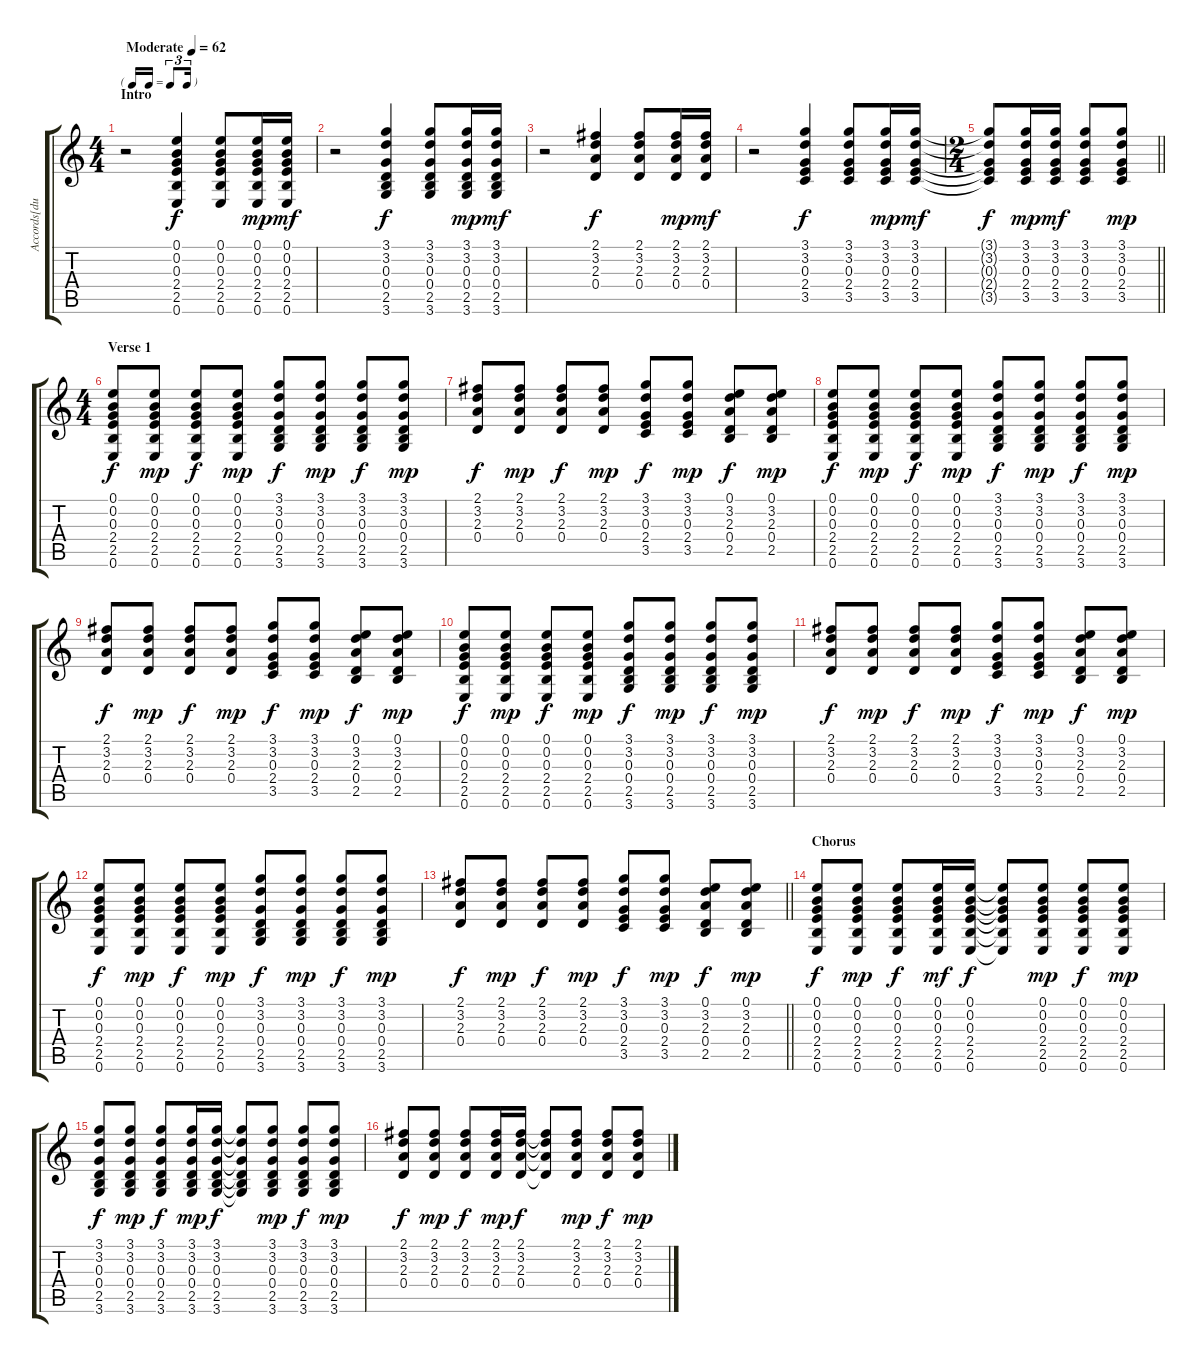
\track ("Accords[dub]" "Accords[du") {instrument acousticguitarsteel}
\staff {score tabs}
\tuning (E4 B3 G3 D3 A2 E2) {hide}
\ts (4 4)
\tf triplet16th
\section ("" "Intro")
\tempo (62 "Moderate")
\clef g2
\ks c
r.2{dy f instrument acousticguitarsteel} (0.1 0.2 0.3 2.4 2.5 0.6).4 (0.1 0.2 0.3 2.4 2.5 0.6).8 (0.1 0.2 0.3 2.4 2.5 0.6).16{dy mp} (0.1 0.2 0.3 2.4 2.5 0.6).16{dy mf} |
r.2 (3.1 3.2 0.3 0.4 2.5 3.6).4{dy f} (3.1 3.2 0.3 0.4 2.5 3.6).8 (3.1 3.2 0.3 0.4 2.5 3.6).16{dy mp} (3.1 3.2 0.3 0.4 2.5 3.6).16{dy mf} |
r.2 (2.1 3.2 2.3 0.4).4{dy f} (2.1 3.2 2.3 0.4).8 (2.1 3.2 2.3 0.4).16{dy mp} (2.1 3.2 2.3 0.4).16{dy mf} |
r.2 (3.1 3.2 0.3 2.4 3.5).4{dy f} (3.1 3.2 0.3 2.4 3.5).8 (3.1 3.2 0.3 2.4 3.5).16{dy mp} (3.1 3.2 0.3 2.4 3.5).16{dy mf} |
\ts (2 4)
\barLineRight lightlight
(3.1{t} 3.2{t} 0.3{t} 2.4{t} 3.5{t}).8{dy f} (3.1 3.2 0.3 2.4 3.5).16{dy mp} (3.1 3.2 0.3 2.4 3.5).16{dy mf} (3.1 3.2 0.3 2.4 3.5).8 (3.1 3.2 0.3 2.4 3.5).8{dy mp} |
\ts (4 4)
\section ("" "Verse 1")
(0.1 0.2 0.3 2.4 2.5 0.6).8{dy f} (0.1 0.2 0.3 2.4 2.5 0.6).8{dy mp} (0.1 0.2 0.3 2.4 2.5 0.6).8{dy f} (0.1 0.2 0.3 2.4 2.5 0.6).8{dy mp} (3.1 3.2 0.3 0.4 2.5 3.6).8{dy f} (3.1 3.2 0.3 0.4 2.5 3.6).8{dy mp} (3.1 3.2 0.3 0.4 2.5 3.6).8{dy f} (3.1 3.2 0.3 0.4 2.5 3.6).8{dy mp} |
(2.1 3.2 2.3 0.4).8{dy f} (2.1 3.2 2.3 0.4).8{dy mp} (2.1 3.2 2.3 0.4).8{dy f} (2.1 3.2 2.3 0.4).8{dy mp} (3.1 3.2 0.3 2.4 3.5).8{dy f} (3.1 3.2 0.3 2.4 3.5).8{dy mp} (0.1 3.2 2.3 0.4 2.5).8{dy f} (0.1 3.2 2.3 0.4 2.5).8{dy mp} |
(0.1 0.2 0.3 2.4 2.5 0.6).8{dy f} (0.1 0.2 0.3 2.4 2.5 0.6).8{dy mp} (0.1 0.2 0.3 2.4 2.5 0.6).8{dy f} (0.1 0.2 0.3 2.4 2.5 0.6).8{dy mp} (3.1 3.2 0.3 0.4 2.5 3.6).8{dy f} (3.1 3.2 0.3 0.4 2.5 3.6).8{dy mp} (3.1 3.2 0.3 0.4 2.5 3.6).8{dy f} (3.1 3.2 0.3 0.4 2.5 3.6).8{dy mp} |
(2.1 3.2 2.3 0.4).8{dy f} (2.1 3.2 2.3 0.4).8{dy mp} (2.1 3.2 2.3 0.4).8{dy f} (2.1 3.2 2.3 0.4).8{dy mp} (3.1 3.2 0.3 2.4 3.5).8{dy f} (3.1 3.2 0.3 2.4 3.5).8{dy mp} (0.1 3.2 2.3 0.4 2.5).8{dy f} (0.1 3.2 2.3 0.4 2.5).8{dy mp} |
(0.1 0.2 0.3 2.4 2.5 0.6).8{dy f} (0.1 0.2 0.3 2.4 2.5 0.6).8{dy mp} (0.1 0.2 0.3 2.4 2.5 0.6).8{dy f} (0.1 0.2 0.3 2.4 2.5 0.6).8{dy mp} (3.1 3.2 0.3 0.4 2.5 3.6).8{dy f} (3.1 3.2 0.3 0.4 2.5 3.6).8{dy mp} (3.1 3.2 0.3 0.4 2.5 3.6).8{dy f} (3.1 3.2 0.3 0.4 2.5 3.6).8{dy mp} |
(2.1 3.2 2.3 0.4).8{dy f} (2.1 3.2 2.3 0.4).8{dy mp} (2.1 3.2 2.3 0.4).8{dy f} (2.1 3.2 2.3 0.4).8{dy mp} (3.1 3.2 0.3 2.4 3.5).8{dy f} (3.1 3.2 0.3 2.4 3.5).8{dy mp} (0.1 3.2 2.3 0.4 2.5).8{dy f} (0.1 3.2 2.3 0.4 2.5).8{dy mp} |
(0.1 0.2 0.3 2.4 2.5 0.6).8{dy f} (0.1 0.2 0.3 2.4 2.5 0.6).8{dy mp} (0.1 0.2 0.3 2.4 2.5 0.6).8{dy f} (0.1 0.2 0.3 2.4 2.5 0.6).8{dy mp} (3.1 3.2 0.3 0.4 2.5 3.6).8{dy f} (3.1 3.2 0.3 0.4 2.5 3.6).8{dy mp} (3.1 3.2 0.3 0.4 2.5 3.6).8{dy f} (3.1 3.2 0.3 0.4 2.5 3.6).8{dy mp} |
\barLineRight lightlight
(2.1 3.2 2.3 0.4).8{dy f} (2.1 3.2 2.3 0.4).8{dy mp} (2.1 3.2 2.3 0.4).8{dy f} (2.1 3.2 2.3 0.4).8{dy mp} (3.1 3.2 0.3 2.4 3.5).8{dy f} (3.1 3.2 0.3 2.4 3.5).8{dy mp} (0.1 3.2 2.3 0.4 2.5).8{dy f} (0.1 3.2 2.3 0.4 2.5).8{dy mp} |
\section ("" "Chorus")
(0.1 0.2 0.3 2.4 2.5 0.6).8{dy f} (0.1 0.2 0.3 2.4 2.5 0.6).8{dy mp} (0.1 0.2 0.3 2.4 2.5 0.6).8{dy f} (0.1 0.2 0.3 2.4 2.5 0.6).16{dy mf} (0.1 0.2 0.3 2.4 2.5 0.6).16{dy f} (0.1{t} 0.2{t} 0.3{t} 2.4{t} 2.5{t} 0.6{t}).8 (0.1 0.2 0.3 2.4 2.5 0.6).8{dy mp} (0.1 0.2 0.3 2.4 2.5 0.6).8{dy f} (0.1 0.2 0.3 2.4 2.5 0.6).8{dy mp} |
(3.1 3.2 0.3 0.4 2.5 3.6).8{dy f} (3.1 3.2 0.3 0.4 2.5 3.6).8{dy mp} (3.1 3.2 0.3 0.4 2.5 3.6).8{dy f} (3.1 3.2 0.3 0.4 2.5 3.6).16{dy mp} (3.1 3.2 0.3 0.4 2.5 3.6).16{dy f} (3.1{t} 3.2{t} 0.3{t} 0.4{t} 2.5{t} 3.6{t}).8 (3.1 3.2 0.3 0.4 2.5 3.6).8{dy mp} (3.1 3.2 0.3 0.4 2.5 3.6).8{dy f} (3.1 3.2 0.3 0.4 2.5 3.6).8{dy mp} |
(2.1 3.2 2.3 0.4).8{dy f} (2.1 3.2 2.3 0.4).8{dy mp} (2.1 3.2 2.3 0.4).8{dy f} (2.1 3.2 2.3 0.4).16{dy mp} (2.1 3.2 2.3 0.4).16{dy f} (2.1{t} 3.2{t} 2.3{t} 0.4{t}).8 (2.1 3.2 2.3 0.4).8{dy mp} (2.1 3.2 2.3 0.4).8{dy f} (2.1 3.2 2.3 0.4).8{dy mp}
